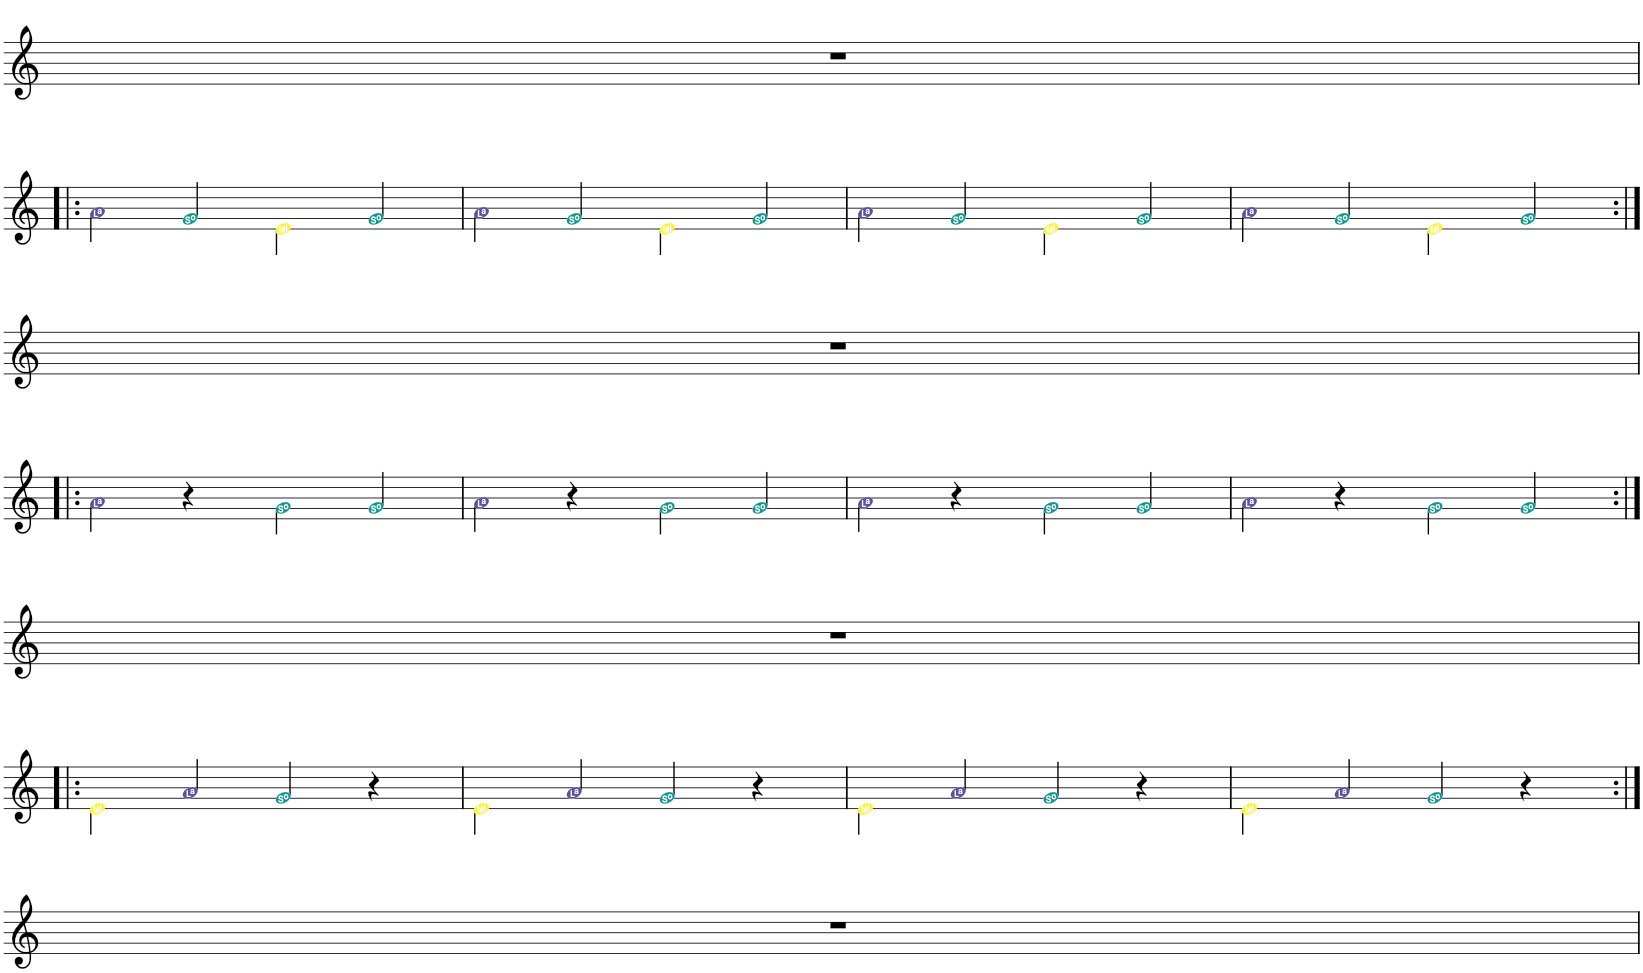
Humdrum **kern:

**kern
*part1
*staff1
*I"Piano
*I'Pno
!!LO:PB:g=z
*clefG2
*k[]
*M4/4
=16
1r
!!LO:LB:g=z
=17!|:
4ai\
4gj/
4eZ\
4gj/
=18
4ai\
4gj/
4eZ\
4gj/
=19
4ai\
4gj/
4eZ\
4gj/
=20
4ai\
4gj/
4eZ\
4gj/
!!LO:LB:g=z
=21:|!
1r
!!LO:LB:g=z
=22!|:
4ai\
4r
4gj\
4gj/
=23
4ai\
4r
4gj\
4gj/
=24
4ai\
4r
4gj\
4gj/
=25
4ai\
4r
4gj\
4gj/
!!LO:LB:g=z
=26:|!
1r
!!LO:LB:g=z
=27!|:
4eZ\
4ai/
4gj/
4r
=28
4eZ\
4ai/
4gj/
4r
=29
4eZ\
4ai/
4gj/
4r
=30
4eZ\
4ai/
4gj/
4r
!!LO:LB:g=z
=31:|!
1r
=
*-
